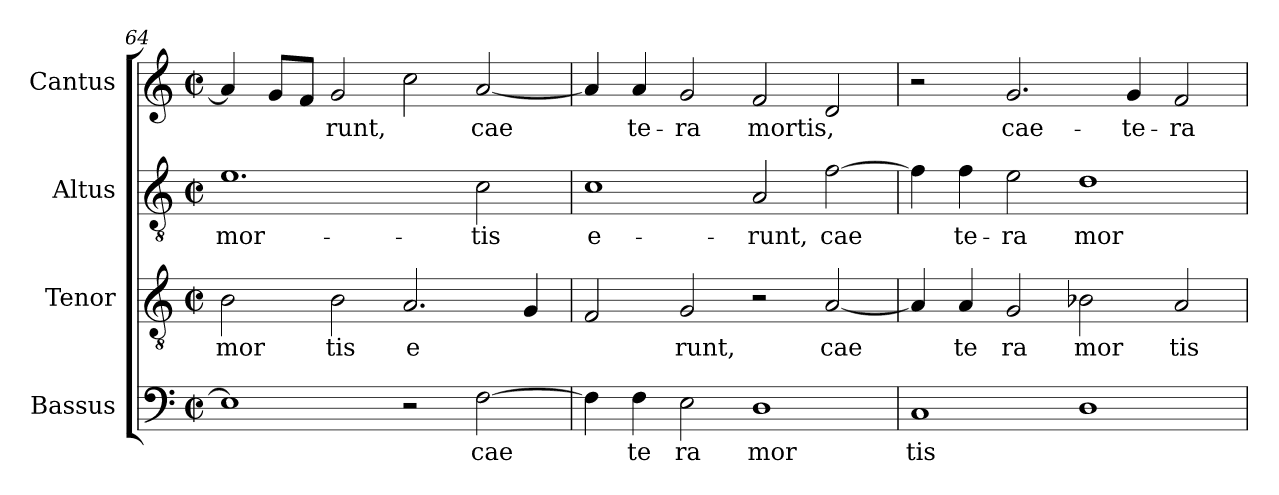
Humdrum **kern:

**kern	**text	**kern	**text	**kern	**text	**kern	**text
*part4	*part4	*part3	*part3	*part2	*part2	*part1	*part1
*staff4	*staff4	*staff3	*staff3	*staff2	*staff2	*staff1	*staff1
*I"Bassus	*	*I"Tenor	*	*I"Altus	*	*I"Cantus	*
*clefF4	*	*clefGv2	*	*clefGv2	*	*clefG2	*
*k[]	*	*k[]	*	*k[]	*	*k[]	*
*C:	*	*C:	*	*C:	*	*C:	*
*M2/2	*	*M2/2	*	*M2/2	*	*M2/2	*
*met(c|)	*	*met(c|)	*	*met(c|)	*	*met(c|)	*
=64	=64	=64	=64	=64	=64	=64	=64
!	!LO:LY:b	!	!LO:LY:b	!	!LO:LY:b	!	!LO:LY:b
1E]	.	2B\	mor	1.e	mor-	4a/]	--
!	!	!	!	!	!	!	!LO:LY:b
.	.	.	.	.	.	8g/L	--
!	!	!	!	!	!	!	!LO:LY:b
.	.	.	.	.	.	8f/J	--
!	!	!	!LO:LY:b	!	!	!	!LO:LY:b
.	.	2B\	tis	.	.	2g/	-runt,
!	!	!	!LO:LY:b	!	!	!	!LO:LY:b
2r	.	2.A/	e	.	.	2cc\	.
!	!LO:LY:b	!	!	!	!LO:LY:b	!	!LO:LY:b
[>2F\	cae	.	.	2c\	-tis	[<2a/	cae-
!	!	!	!LO:LY:b	!	!	!	!
.	.	4G/	.	.	.	.	.
=65	=65	=65	=65	=65	=65	=65	=65
!	!LO:LY:b	!	!LO:LY:b	!	!LO:LY:b	!	!LO:LY:b
4F\]	.	2F/	.	1c	e-	4a/]	--
!	!LO:LY:b	!	!	!	!	!	!LO:LY:b
4F\	te	.	.	.	.	4a/	-te-
!	!LO:LY:b	!	!LO:LY:b	!	!	!	!LO:LY:b
2E\	ra	2G/	runt,	.	.	2g/	-ra
!	!LO:LY:b	!	!	!	!LO:LY:b	!	!LO:LY:b
1D	mor	2r	.	2A/	-runt,	2f/	mortis,
!	!	!	!LO:LY:b	!	!LO:LY:b	!	!LO:LY:b
.	.	[<2A/	cae	[>2f\	cae-	2d/	.
=66	=66	=66	=66	=66	=66	=66	=66
!	!LO:LY:b	!	!LO:LY:b	!	!LO:LY:b	!	!
1C	tis	4A/]	.	4f\]	--	2r	.
!	!	!	!LO:LY:b	!	!LO:LY:b	!	!
.	.	4A/	te	4f\	-te-	.	.
!	!	!	!LO:LY:b	!	!LO:LY:b	!	!LO:LY:b
.	.	2G/	ra	2e\	-ra	2.g/	cae-
!	!LO:LY:b	!	!LO:LY:b	!	!LO:LY:b	!	!
1D	.	2B-X\	mor	1d	mor-	.	.
!	!	!	!	!	!	!	!LO:LY:b
.	.	.	.	.	.	4g/	-te-
!	!	!	!LO:LY:b	!	!	!	!LO:LY:b
.	.	2A/	tis	.	.	2f/	-ra
=	=	=	=	=	=	=	=
*-	*-	*-	*-	*-	*-	*-	*-
